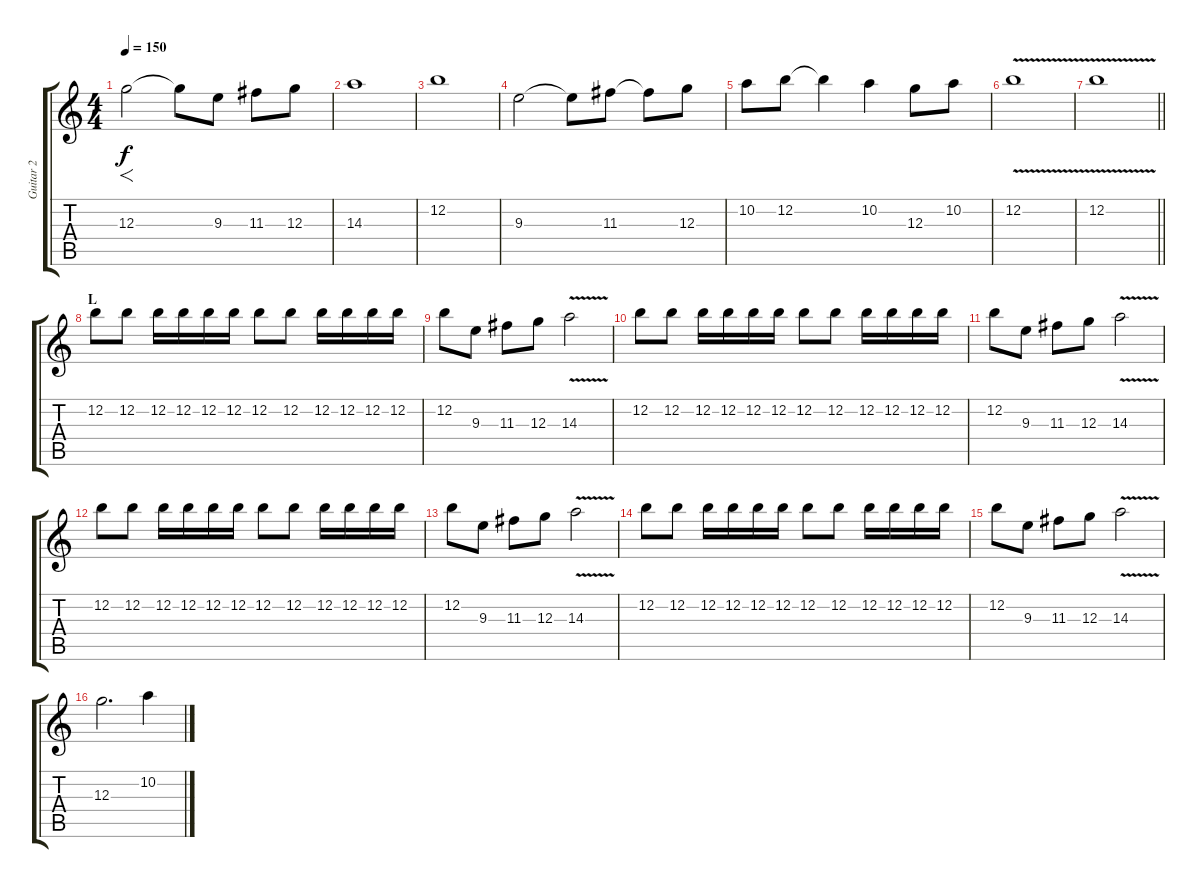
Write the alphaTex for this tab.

\track ("Guitar 2" "Guitar 2") {instrument overdrivenguitar}
\staff {score tabs}
\tuning (E4 B3 G3 D3 A2 E2) {hide}
\ts (4 4)
\tempo 150
\clef g2
\ks c
12.3.2{f dy f} 12.3{t}.8 9.3.8 11.3.8 12.3.8 |
14.3.1 |
12.2.1 |
9.3.2 9.3{t}.8 11.3.8 11.3{t}.8 12.3.8 |
10.2.8 12.2.8 12.2{t}.4 10.2.4 12.3.8 10.2.8 |
12.2{v}.1 |
\barLineRight lightlight
12.2{v}.1 |
\section ("" "L")
12.2.8 12.2.8 12.2.16 12.2.16 12.2.16 12.2.16 12.2.8 12.2.8 12.2.16 12.2.16 12.2.16 12.2.16 |
12.2.8 9.3.8 11.3.8 12.3.8 14.3{v}.2 |
12.2.8 12.2.8 12.2.16 12.2.16 12.2.16 12.2.16 12.2.8 12.2.8 12.2.16 12.2.16 12.2.16 12.2.16 |
12.2.8 9.3.8 11.3.8 12.3.8 14.3{v}.2 |
12.2.8 12.2.8 12.2.16 12.2.16 12.2.16 12.2.16 12.2.8 12.2.8 12.2.16 12.2.16 12.2.16 12.2.16 |
12.2.8 9.3.8 11.3.8 12.3.8 14.3{v}.2 |
12.2.8 12.2.8 12.2.16 12.2.16 12.2.16 12.2.16 12.2.8 12.2.8 12.2.16 12.2.16 12.2.16 12.2.16 |
12.2.8 9.3.8 11.3.8 12.3.8 14.3{v}.2 |
12.3.2{d} 10.2{sl}.4
